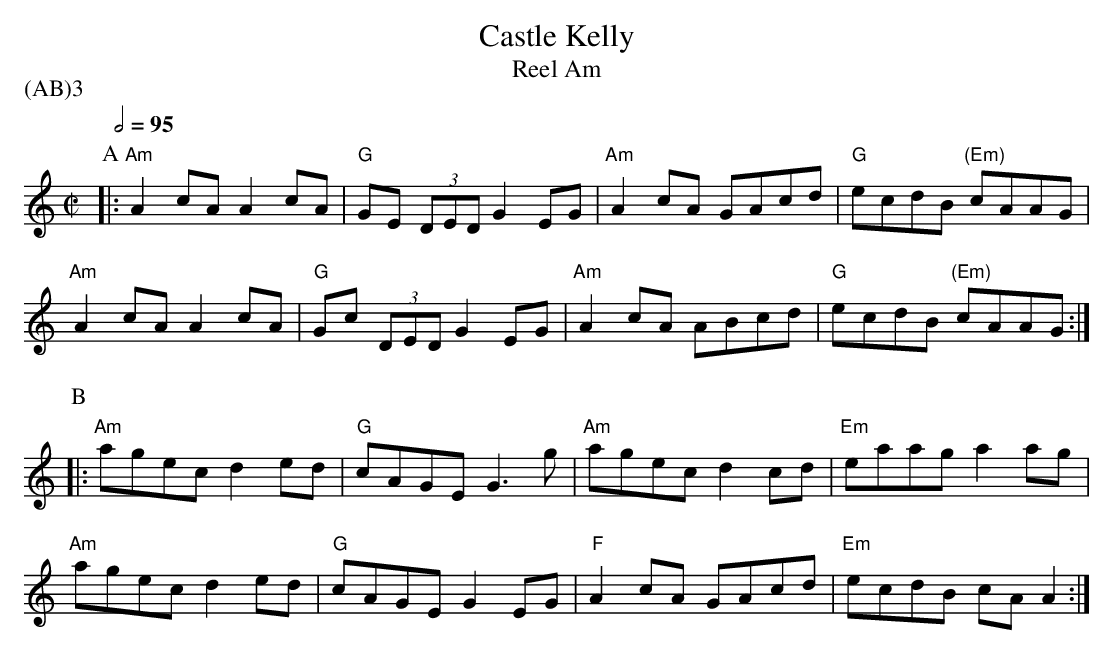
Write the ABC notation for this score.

X:1
T: Castle Kelly
T:Reel Am
P:(AB)3
M: C|
L: 1/8
Q:1/2=95
K: Amin
[P:A]|:"Am"A2 cA A2 cA|"G"GE (3DED G2 EG|"Am"A2 cA GAcd|"G"ecdB "(Em)"cAAG|
"Am"A2 cA A2 cA|"G"Gc (3DED G2 EG|"Am"A2 cA ABcd|"G"ecdB "(Em)"cAAG:|
[P:B]|:"Am"agec d2ed|"G"cAGE G3 g|"Am"agec d2cd|"Em"eaag a2ag|
"Am"agec d2ed|"G"cAGE G2 EG|"F"A2 cA GAcd|"Em"ecdB cA A2:|
